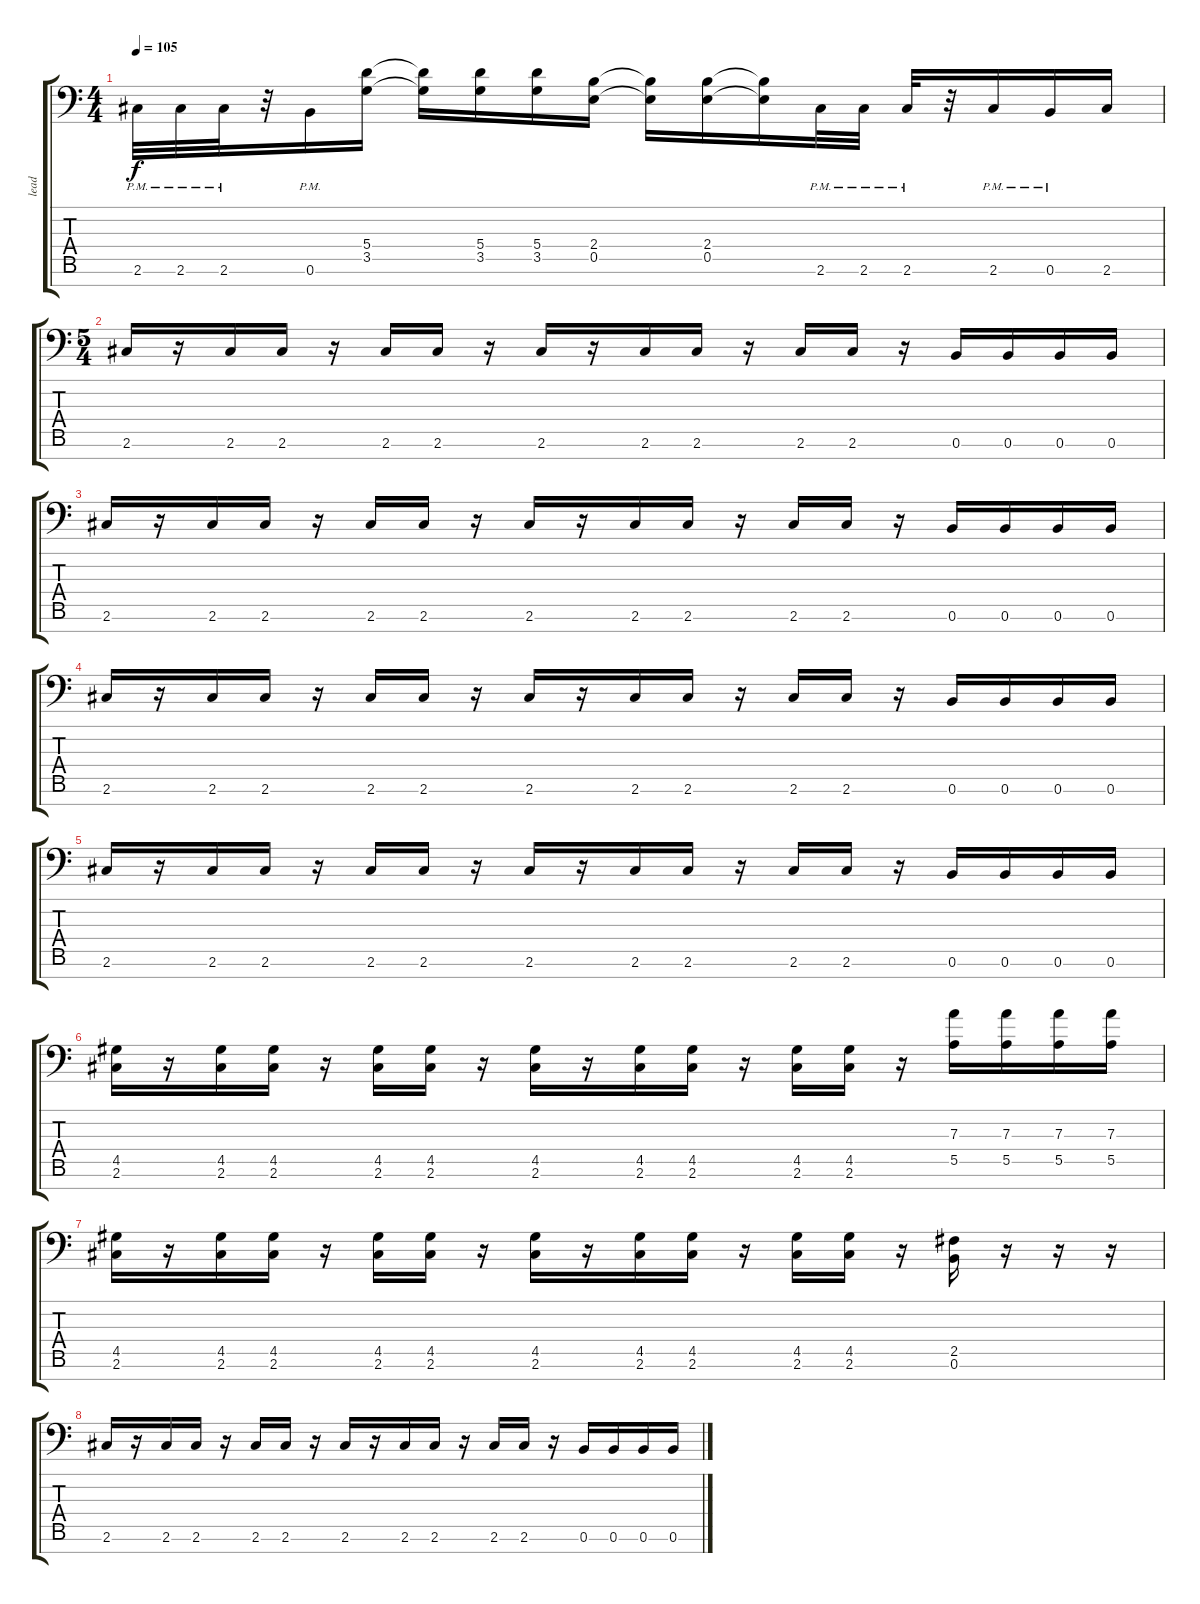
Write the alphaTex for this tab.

\track ("lead" "lead") {instrument distortionguitar}
\staff {score tabs}
\tuning (B3 G3 D3 A2 E2 B1 Gb1) {hide}
\ts (4 4)
\tempo 105
\clef f4
\ks c
2.6{pm}.32{dy f} 2.6{pm}.32 2.6{pm}.32 r.32 0.6{pm}.16 (5.4 3.5).16 (5.4{t} 3.5{t}).16 (5.4 3.5).16 (5.4 3.5).16 (2.4 0.5).16 (2.4{t} 0.5{t}).16 (2.4 0.5).16 (2.4{t} 0.5{t}).16 2.6{pm}.32 2.6{pm}.32 2.6{pm}.32 r.32 2.6{pm}.16 0.6{pm}.16 2.6.16 |
\ts (5 4)
2.6.16 r.16 2.6.16 2.6.16 r.16 2.6.16 2.6.16 r.16 2.6.16 r.16 2.6.16 2.6.16 r.16 2.6.16 2.6.16 r.16 0.6.16 0.6.16 0.6.16 0.6.16 |
2.6.16 r.16 2.6.16 2.6.16 r.16 2.6.16 2.6.16 r.16 2.6.16 r.16 2.6.16 2.6.16 r.16 2.6.16 2.6.16 r.16 0.6.16 0.6.16 0.6.16 0.6.16 |
2.6.16 r.16 2.6.16 2.6.16 r.16 2.6.16 2.6.16 r.16 2.6.16 r.16 2.6.16 2.6.16 r.16 2.6.16 2.6.16 r.16 0.6.16 0.6.16 0.6.16 0.6.16 |
2.6.16 r.16 2.6.16 2.6.16 r.16 2.6.16 2.6.16 r.16 2.6.16 r.16 2.6.16 2.6.16 r.16 2.6.16 2.6.16 r.16 0.6.16 0.6.16 0.6.16 0.6.16 |
(4.5 2.6).16 r.16 (4.5 2.6).16 (4.5 2.6).16 r.16 (4.5 2.6).16 (4.5 2.6).16 r.16 (4.5 2.6).16 r.16 (4.5 2.6).16 (4.5 2.6).16 r.16 (4.5 2.6).16 (4.5 2.6).16 r.16 (7.3 5.5).16 (7.3 5.5).16 (7.3 5.5).16 (7.3 5.5).16 |
(4.5 2.6).16 r.16 (4.5 2.6).16 (4.5 2.6).16 r.16 (4.5 2.6).16 (4.5 2.6).16 r.16 (4.5 2.6).16 r.16 (4.5 2.6).16 (4.5 2.6).16 r.16 (4.5 2.6).16 (4.5 2.6).16 r.16 (2.5 0.6).16 r.16 r.16 r.16 |
2.6.16 r.16 2.6.16 2.6.16 r.16 2.6.16 2.6.16 r.16 2.6.16 r.16 2.6.16 2.6.16 r.16 2.6.16 2.6.16 r.16 0.6.16 0.6.16 0.6.16 0.6.16
